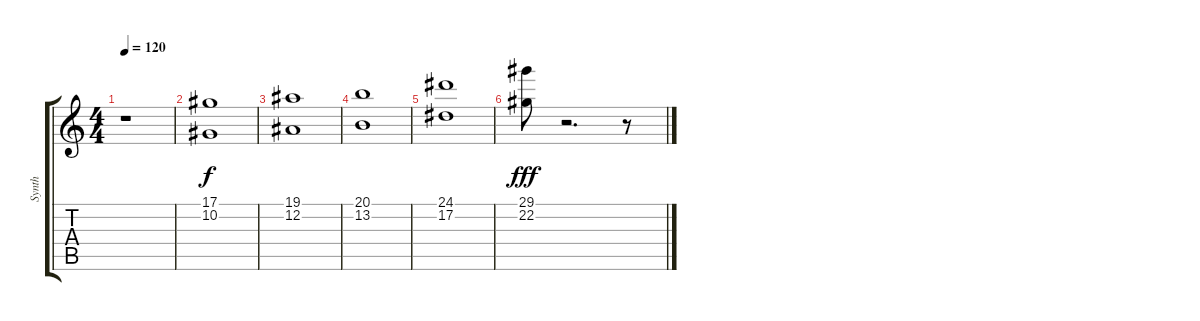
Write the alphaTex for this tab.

\track ("Synth" "Synth") {instrument stringensemble1}
\staff {score tabs}
\tuning (Eb4 Bb3 Gb3 Db3 Ab2 Eb2) {hide}
\ts (4 4)
\tempo 120
\clef g2
\ks c
r.1{dy f} |
(17.1 10.2).1{volume 12} |
(19.1 12.2).1 |
(20.1 13.2).1 |
(24.1 17.2).1 |
(29.1 22.2).8{dy fff} r.2{d} r.8
